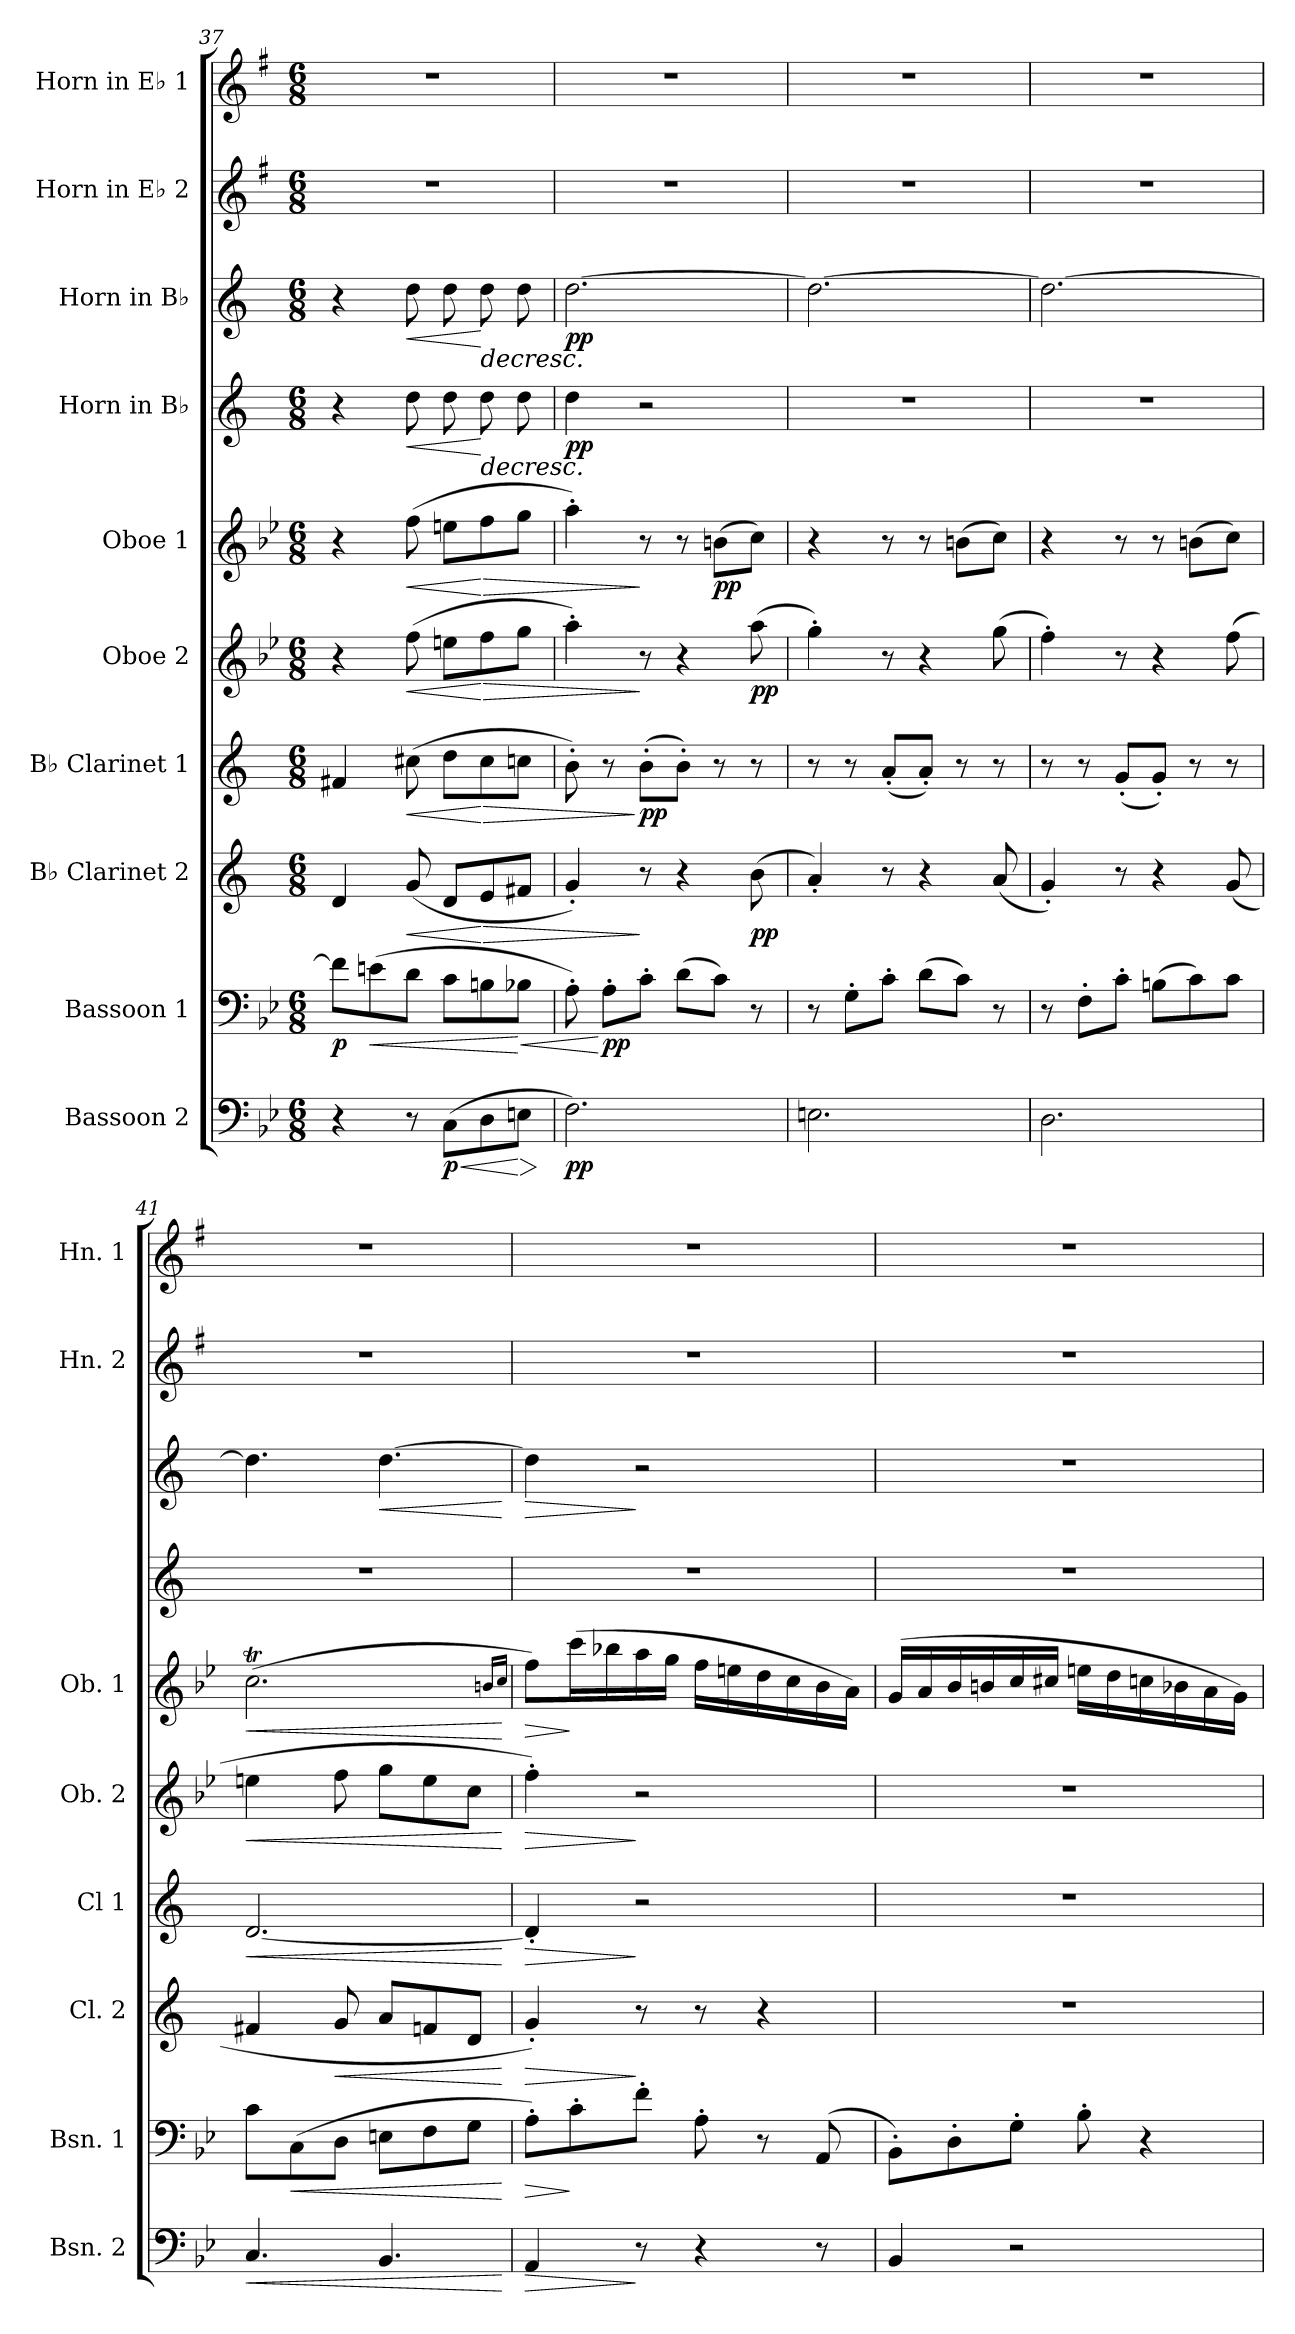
**kern	**dynam	**kern	**dynam	**kern	**dynam	**kern	**dynam	**kern	**dynam	**kern	**dynam	**kern	**dynam	**kern	**dynam	**kern	**kern
*part10	*part10	*part9	*part9	*part8	*part8	*part7	*part7	*part6	*part6	*part5	*part5	*part4	*part4	*part3	*part3	*part2	*part1
*staff10	*staff10	*staff9	*staff9	*staff8	*staff8	*staff7	*staff7	*staff6	*staff6	*staff5	*staff5	*staff4	*staff4	*staff3	*staff3	*staff2	*staff1
*I"Bassoon 2	*	*I"Bassoon 1	*	*I"B♭ Clarinet 2	*	*I"B♭ Clarinet 1	*	*I"Oboe 2	*	*I"Oboe 1	*	*I"Horn in B♭	*	*I"Horn in B♭	*	*I"Horn in E♭ 2	*I"Horn in E♭ 1
*I'Bsn. 2	*	*I'Bsn. 1	*	*I'Cl. 2	*	*I'Cl 1	*	*I'Ob. 2	*	*I'Ob. 1	*	*	*	*	*	*I'Hn. 2	*I'Hn. 1
*clefF4	*	*clefF4	*	*clefG2	*	*clefG2	*	*clefG2	*	*clefG2	*	*clefG2	*	*clefG2	*	*clefG2	*clefG2
*	*	*	*	*ITrd1c2	*	*ITrd1c2	*	*	*	*	*	*ITrd1c2	*	*ITrd1c2	*	*ITrd5c9	*ITrd5c9
*k[b-e-]	*	*k[b-e-]	*	*k[b-e-]	*	*k[b-e-]	*	*k[b-e-]	*	*k[b-e-]	*	*k[b-e-]	*	*k[b-e-]	*	*k[b-e-]	*k[b-e-]
*M6/8	*	*M6/8	*	*M6/8	*	*M6/8	*	*M6/8	*	*M6/8	*	*M6/8	*	*M6/8	*	*M6/8	*M6/8
=37	=37	=37	=37	=37	=37	=37	=37	=37	=37	=37	=37	=37	=37	=37	=37	=37	=37
!	!	!	!LO:DY:b	!	!	!	!	!	!	!	!	!	!	!	!	!	!
4r	.	8f\L]	p	4c/	.	4en/	.	4r	.	4r	.	4r	.	4r	.	2.r	2.r
!	!	!	!LO:HP:b	!	!	!	!	!	!	!	!	!	!	!	!	!	!
.	.	(>8en\	<	.	.	.	.	.	.	.	.	.	.	.	.	.	.
!	!	!	!	!	!LO:HP:b	!	!LO:HP:b	!	!LO:HP:b	!	!LO:HP:b	!	!LO:HP:b	!	!LO:HP:b	!	!
8r	.	8d\J	.	(<8f/	<	(>8bn\	<	(>8ff\	<	(>8ff\	<	8cc\	<	8cc\	<	.	.
!	!LO:HP:b	!	!	!	!	!	!	!	!	!	!	!	!	!	!	!	!
!	!LO:DY:n=1:b	!	!	!	!	!	!	!	!	!	!	!	!	!	!	!	!
(>8C\L	< p	8c\L	.	8c/L	.	8cc\L	.	8een\L	.	8een\L	.	8cc\	.	8cc\	.	.	.
!	!	!	!	!	!LO:HP:n=1:b	!	!LO:HP:n=1:b	!	!LO:HP:n=1:b	!	!LO:HP:n=1:b	!	!LO:HP:n=1:b	!	!LO:HP:n=1:b	!	!
8D\	.	8Bn\	.	8d/	[ >	8b\	[ >	8ff\	[ >	8ff\	[ >	8cc\	[ >	8cc\	[ >	.	.
!	!LO:HP:n=1:b	!	!LO:HP:n=1:b	!	!	!	!	!	!	!	!	!	!	!	!	!	!
8En\J	[ >	8B-X\J	[ <	8en/J	.	8b-X\J	.	8gg\J	.	8gg\J	.	8cc\	.	8cc\	.	.	.
.	]	.	.	.	.	.	.	.	.	.	.	.	.	.	.	.	.
=38	=38	=38	=38	=38	=38	=38	=38	=38	=38	=38	=38	=38	=38	=38	=38	=38	=38
!	!LO:DY:b	!	!	!	!	!	!	!	!	!	!	!	!LO:DY:b	!	!LO:DY:b	!	!
2.F\)	pp	8A'\)	.	4f'/)	.	8a'\)	.	4aa'\)	.	4aa'\)	.	4cc\	pp	[2.cc\	pp	2.r	2.r
!	!	!	!LO:DY:n=1:b	!	!	!	!	!	!	!	!	!	!	!	!	!	!
.	.	8A'\L	[ pp	.	.	8r	.	.	.	.	.	.	.	.	.	.	.
!	!	!	!	!	!	!	!LO:DY:n=1:b	!	!	!	!	!	!	!	!	!	!
.	.	8c'\J	.	8r	]	(>8a'\L	] pp	8r	]	8r	]	2r	]	.	.	.	.
.	.	(>8d\L	.	4r	.	8a'\J)	.	4r	.	8r	.	.	.	.	.	.	.
!	!	!	!	!	!	!	!	!	!	!	!LO:DY:b	!	!	!	!	!	!
.	.	8c\J)	.	.	.	8r	.	.	.	(>8bn\L	pp	.	.	.	.	.	.
!	!	!	!	!	!LO:DY:b	!	!	!	!LO:DY:b	!	!	!	!	!	!	!	!
.	.	8r	.	(>8a\	pp	8r	.	(>8aa\	pp	8cc\J)	.	.	.	.	.	.	.
.	.	.	.	.	.	.	.	.	.	.	.	.	.	.	]	.	.
=39	=39	=39	=39	=39	=39	=39	=39	=39	=39	=39	=39	=39	=39	=39	=39	=39	=39
2.En\	.	8r	.	4g'/)	.	8r	.	4gg'\)	.	4r	.	2.r	.	2.cc\_	.	2.r	2.r
.	.	8G'\L	.	.	.	8r	.	.	.	.	.	.	.	.	.	.	.
.	.	8c'\J	.	8r	.	(<8g'/L	.	8r	.	8r	.	.	.	.	.	.	.
.	.	(>8d\L	.	4r	.	8g'/J)	.	4r	.	8r	.	.	.	.	.	.	.
.	.	8c\J)	.	.	.	8r	.	.	.	(>8bn\L	.	.	.	.	.	.	.
.	.	8r	.	(<8g/	.	8r	.	(>8gg\	.	8cc\J)	.	.	.	.	.	.	.
=40	=40	=40	=40	=40	=40	=40	=40	=40	=40	=40	=40	=40	=40	=40	=40	=40	=40
2.D\	.	8r	.	4f'/)	.	8r	.	4ff'\)	.	4r	.	2.r	.	2.cc\_	.	2.r	2.r
.	.	8F'\L	.	.	.	8r	.	.	.	.	.	.	.	.	.	.	.
.	.	8c'\J	.	8r	.	(<8f'/L	.	8r	.	8r	.	.	.	.	.	.	.
.	.	(>8Bn\L	.	4r	.	8f'/J)	.	4r	.	8r	.	.	.	.	.	.	.
.	.	8c\)	.	.	.	8r	.	.	.	(>8bn\L	.	.	.	.	.	.	.
.	.	8c\J	.	(>8f/	.	8r	.	(>8ff\	.	8cc\J)	.	.	.	.	.	.	.
!!LO:PB:g=z
=41	=41	=41	=41	=41	=41	=41	=41	=41	=41	=41	=41	=41	=41	=41	=41	=41	=41
!	!LO:HP:b	!	!	!	!	!	!LO:HP:b	!	!LO:HP:b	!	!LO:HP:b	!	!	!	!	!	!
4.C/	<	8c\L	.	4en/	.	[2.c/	<	4een\	<	(>2.ccT\	<	2.r	.	4.cc\]	.	2.r	2.r
!	!	!	!LO:HP:b	!	!	!	!	!	!	!	!	!	!	!	!	!	!
.	.	(>8C\	<	.	.	.	.	.	.	.	.	.	.	.	.	.	.
!	!	!	!	!	!LO:HP:b	!	!	!	!	!	!	!	!	!	!	!	!
.	.	8D\J	.	8f/	<	.	.	8ff\	.	.	.	.	.	.	.	.	.
!	!	!	!	!	!	!	!	!	!	!	!	!	!	!	!LO:HP:b	!	!
4.BB-/	.	8En\L	.	8g/L	.	.	.	8gg\L	.	.	.	.	.	[4.cc\	<	.	.
.	.	8F\	.	8e-X/	.	.	.	8ee\	.	.	.	.	.	.	.	.	.
.	.	8G\J	.	8c/J	.	.	.	8cc\J	.	.	.	.	.	.	.	.	.
.	.	.	.	.	.	.	.	.	.	16qbn/LL	.	.	.	.	.	.	.
.	.	.	.	.	.	.	.	.	.	16qcc/JJ	.	.	.	.	.	.	.
.	[	.	[	.	[	.	[	.	[	.	[	.	.	.	[	.	.
=42	=42	=42	=42	=42	=42	=42	=42	=42	=42	=42	=42	=42	=42	=42	=42	=42	=42
!	!LO:HP:b	!	!LO:HP:b	!	!LO:HP:b	!	!LO:HP:b	!	!LO:HP:b	!	!LO:HP:b	!	!	!	!LO:HP:b	!	!
4AA/	>	8A'\L)	>	4f'/)	>	4c'/]	>	4ff'\)	>	8ff\L)	>	2.r	.	4cc\]	>	2.r	2.r
.	.	8c'\	]	.	.	.	.	.	.	(>16ccc\L	]	.	.	.	.	.	.
.	.	.	.	.	.	.	.	.	.	16bb-X\	.	.	.	.	.	.	.
8r	]	8f'\J	.	8r	]	2r	]	2r	]	16aa\	.	.	.	2r	]	.	.
.	.	.	.	.	.	.	.	.	.	16gg\JJ	.	.	.	.	.	.	.
4r	.	8A'\	.	8r	.	.	.	.	.	16ff\LL	.	.	.	.	.	.	.
.	.	.	.	.	.	.	.	.	.	16een\	.	.	.	.	.	.	.
.	.	8r	.	4r	.	.	.	.	.	16dd\	.	.	.	.	.	.	.
.	.	.	.	.	.	.	.	.	.	16cc\	.	.	.	.	.	.	.
8r	.	(<8AA/	.	.	.	.	.	.	.	16b-\	.	.	.	.	.	.	.
.	.	.	.	.	.	.	.	.	.	16a\JJ)	.	.	.	.	.	.	.
=43	=43	=43	=43	=43	=43	=43	=43	=43	=43	=43	=43	=43	=43	=43	=43	=43	=43
4BB-/	.	8BB-'\L)	.	2.r	.	2.r	.	2.r	.	(>16g/LL	.	2.r	.	2.r	.	2.r	2.r
.	.	.	.	.	.	.	.	.	.	16a/	.	.	.	.	.	.	.
.	.	8D'\	.	.	.	.	.	.	.	16b-/	.	.	.	.	.	.	.
.	.	.	.	.	.	.	.	.	.	16bn/	.	.	.	.	.	.	.
2r	.	8G'\J	.	.	.	.	.	.	.	16cc/	.	.	.	.	.	.	.
.	.	.	.	.	.	.	.	.	.	16cc#X/JJ	.	.	.	.	.	.	.
.	.	8B-'\	.	.	.	.	.	.	.	16een\LL	.	.	.	.	.	.	.
.	.	.	.	.	.	.	.	.	.	16dd\	.	.	.	.	.	.	.
.	.	4r	.	.	.	.	.	.	.	16ccn\	.	.	.	.	.	.	.
.	.	.	.	.	.	.	.	.	.	16b-X\	.	.	.	.	.	.	.
.	.	.	.	.	.	.	.	.	.	16a\	.	.	.	.	.	.	.
.	.	.	.	.	.	.	.	.	.	16g\JJ)	.	.	.	.	.	.	.
=	=	=	=	=	=	=	=	=	=	=	=	=	=	=	=	=	=
*-	*-	*-	*-	*-	*-	*-	*-	*-	*-	*-	*-	*-	*-	*-	*-	*-	*-
